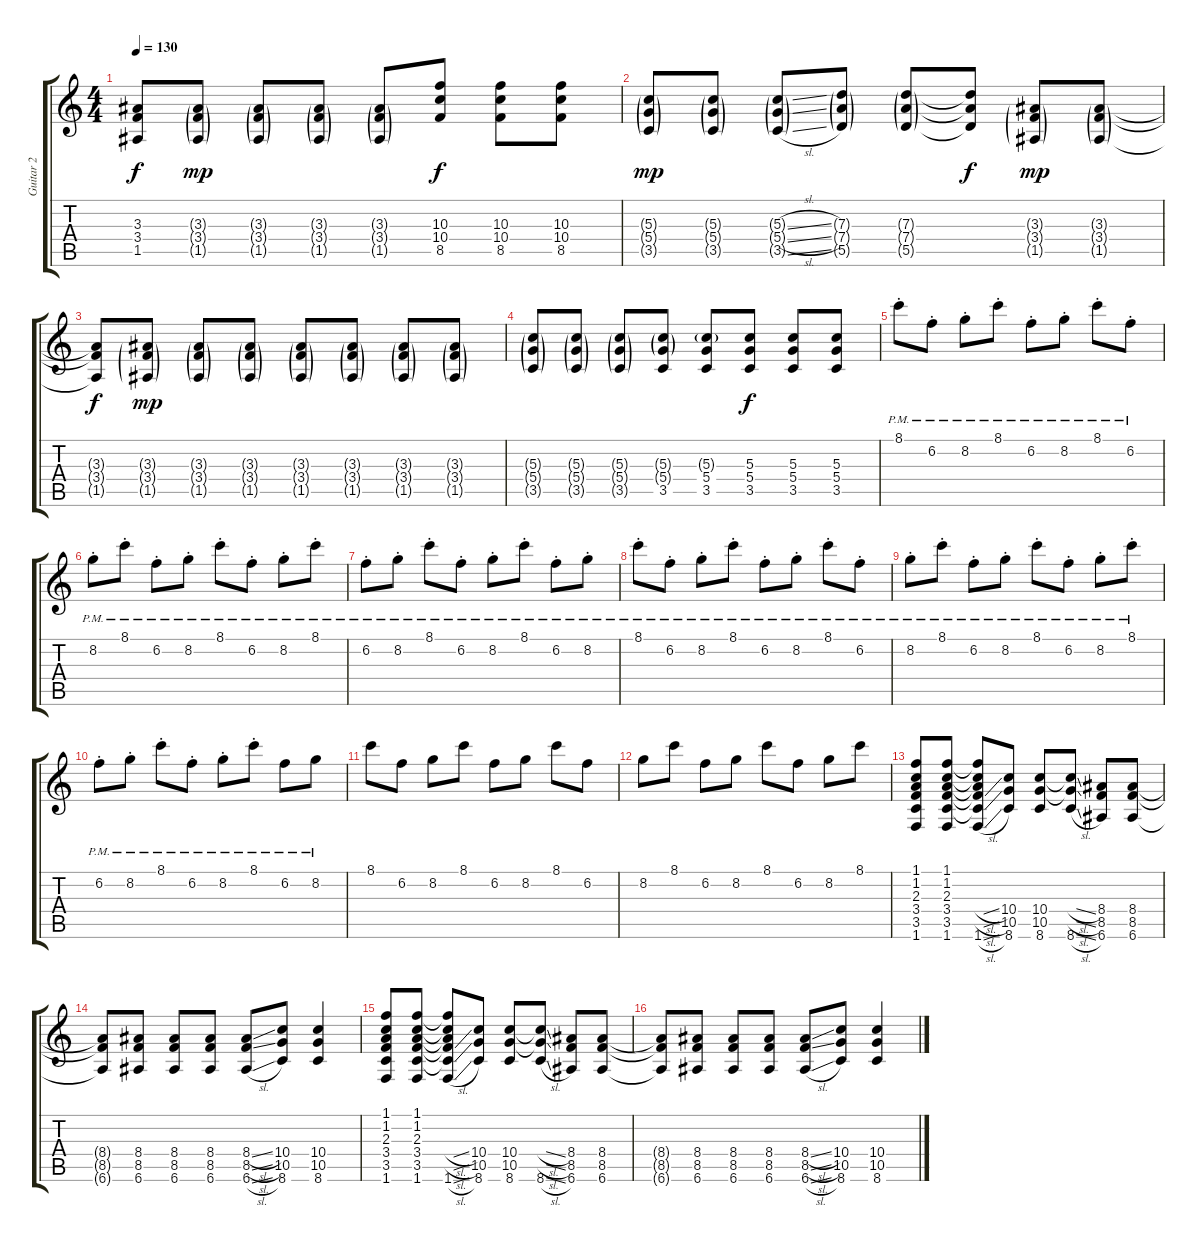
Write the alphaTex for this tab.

\track ("Guitar 2" "Guitar 2") {instrument distortionguitar}
\staff {score tabs}
\tuning (E4 B3 G3 D3 A2 E2) {hide}
\ts (4 4)
\tempo 130
\clef g2
\ks c
(3.3{t} 3.4{t} 1.5{t}).8{dy f volume 14} (3.3{g} 3.4{g} 1.5{g}).8{dy mp} (3.3{g} 3.4{g} 1.5{g}).8 (3.3{g} 3.4{g} 1.5{g}).8 (3.3{g} 3.4{g} 1.5{g}).8 (10.3 10.4 8.5).8{dy f} (10.3 10.4 8.5).8 (10.3 10.4 8.5).8 |
(5.3{g} 5.4{g} 3.5{g}).8{dy mp} (5.3{g} 5.4{g} 3.5{g}).8 (5.3{sl g} 5.4{sl g} 3.5{sl g}).8 (7.3{g} 7.4{g} 5.5{g}).8 (7.3{g} 7.4{g} 5.5{g}).8 (7.3{t} 7.4{t} 5.5{t}).8{dy f} (3.3{g} 3.4{g} 1.5{g}).8{dy mp} (3.3{g} 3.4{g} 1.5{g}).8 |
(3.3{t} 3.4{t} 1.5{t}).8{dy f} (3.3{g} 3.4{g} 1.5{g}).8{dy mp} (3.3{g} 3.4{g} 1.5{g}).8 (3.3{g} 3.4{g} 1.5{g}).8 (3.3{g} 3.4{g} 1.5{g}).8 (3.3{g} 3.4{g} 1.5{g}).8 (3.3{g} 3.4{g} 1.5{g}).8 (3.3{g} 3.4{g} 1.5{g}).8 |
(5.3{g} 5.4{g} 3.5{g}).8 (5.3{g} 5.4{g} 3.5{g}).8 (5.3{g} 5.4{g} 3.5{g}).8 (5.3{g} 5.4{g} 3.5).8 (5.3{g} 5.4 3.5).8 (5.3 5.4 3.5).8{dy f} (5.3 5.4 3.5).8 (5.3 5.4 3.5).8 |
8.1{pm st}.8 6.2{pm st}.8 8.2{pm st}.8 8.1{pm st}.8 6.2{pm st}.8 8.2{pm st}.8 8.1{pm st}.8 6.2{pm st}.8 |
8.2{pm st}.8 8.1{pm st}.8 6.2{pm st}.8 8.2{pm st}.8 8.1{pm st}.8 6.2{pm st}.8 8.2{pm st}.8 8.1{pm st}.8 |
6.2{pm st}.8 8.2{pm st}.8 8.1{pm st}.8 6.2{pm st}.8 8.2{pm st}.8 8.1{pm st}.8 6.2{pm st}.8 8.2{pm st}.8 |
8.1{pm st}.8 6.2{pm st}.8 8.2{pm st}.8 8.1{pm st}.8 6.2{pm st}.8 8.2{pm st}.8 8.1{pm st}.8 6.2{pm st}.8 |
8.2{pm st}.8 8.1{pm st}.8 6.2{pm st}.8 8.2{pm st}.8 8.1{pm st}.8 6.2{pm st}.8 8.2{pm st}.8 8.1{pm st}.8 |
6.2{pm st}.8 8.2{pm st}.8 8.1{pm st}.8 6.2{pm st}.8 8.2{pm st}.8 8.1{pm st}.8 6.2{pm}.8 8.2{pm}.8 |
8.1.8 6.2.8 8.2.8 8.1.8 6.2.8 8.2.8 8.1.8 6.2.8 |
8.2.8 8.1.8 6.2.8 8.2.8 8.1.8 6.2.8 8.2.8 8.1.8 |
(1.1 1.2 2.3 3.4 3.5 1.6).8{volume 16} (1.1 1.2 2.3 3.4 3.5 1.6).8 (1.1{t} 1.2{t} 2.3{t} 3.4{sl t} 3.5{sl t} 1.6{sl}).8 (10.4 10.5 8.6).8 (10.4 10.5 8.6).8 (10.4{sl t} 10.5{sl t} 8.6{sl}).8 (8.4 8.5 6.6).8 (8.4 8.5 6.6).8 |
(8.4{t} 8.5{t} 6.6{t}).8 (8.4 8.5 6.6).8 (8.4 8.5 6.6).8 (8.4 8.5 6.6).8 (8.4{sl} 8.5{sl} 6.6{sl}).8 (10.4 10.5 8.6).8 (10.4 10.5 8.6).4 |
(1.1 1.2 2.3 3.4 3.5 1.6).8 (1.1 1.2 2.3 3.4 3.5 1.6).8 (1.1{t} 1.2{t} 2.3{t} 3.4{sl t} 3.5{sl t} 1.6{sl}).8 (10.4 10.5 8.6).8 (10.4 10.5 8.6).8 (10.4{sl t} 10.5{sl t} 8.6{sl}).8 (8.4 8.5 6.6).8 (8.4 8.5 6.6).8 |
(8.4{t} 8.5{t} 6.6{t}).8 (8.4 8.5 6.6).8 (8.4 8.5 6.6).8 (8.4 8.5 6.6).8 (8.4{sl} 8.5{sl} 6.6{sl}).8 (10.4 10.5 8.6).8 (10.4 10.5 8.6).4
